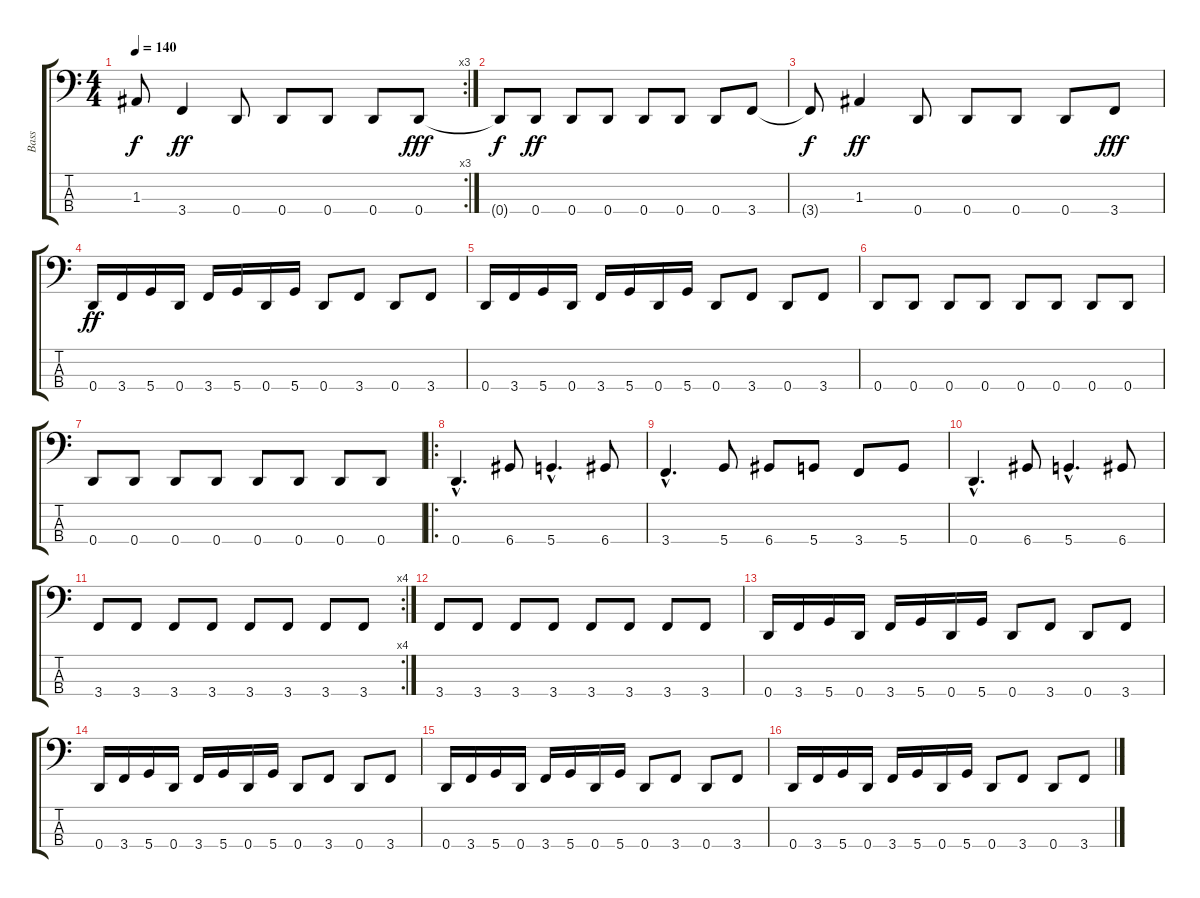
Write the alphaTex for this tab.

\track ("Bass" "Bass") {instrument electricbassfinger}
\staff {score tabs}
\tuning (G2 D2 A1 D1) {hide}
\rc 3
\ts (4 4)
\tempo 140
\clef f4
\ks c
1.3{t}.8{dy f} 3.4.4{dy ff} 0.4.8 0.4.8 0.4.8 0.4.8 0.4.8{dy fff} |
0.4{t}.8{dy f} 0.4.8{dy ff} 0.4.8 0.4.8 0.4.8 0.4.8 0.4.8 3.4.8 |
3.4{t}.8{dy f} 1.3.4{dy ff} 0.4.8 0.4.8 0.4.8 0.4.8 3.4.8{dy fff} |
0.4.16{dy ff} 3.4.16 5.4.16 0.4.16 3.4.16 5.4.16 0.4.16 5.4.16 0.4.8 3.4.8 0.4.8 3.4.8 |
0.4.16 3.4.16 5.4.16 0.4.16 3.4.16 5.4.16 0.4.16 5.4.16 0.4.8 3.4.8 0.4.8 3.4.8 |
0.4.8 0.4.8 0.4.8 0.4.8 0.4.8 0.4.8 0.4.8 0.4.8 |
0.4.8 0.4.8 0.4.8 0.4.8 0.4.8 0.4.8 0.4.8 0.4.8 |
\ro
0.4{hac}.4{d} 6.4.8 5.4{hac}.4{d} 6.4.8 |
3.4{hac}.4{d} 5.4.8 6.4.8 5.4.8 3.4.8 5.4.8 |
0.4{hac}.4{d} 6.4.8 5.4{hac}.4{d} 6.4.8 |
\rc 4
3.4.8 3.4.8 3.4.8 3.4.8 3.4.8 3.4.8 3.4.8 3.4.8 |
3.4.8 3.4.8 3.4.8 3.4.8 3.4.8 3.4.8 3.4.8 3.4.8 |
0.4.16 3.4.16 5.4.16 0.4.16 3.4.16 5.4.16 0.4.16 5.4.16 0.4.8 3.4.8 0.4.8 3.4.8 |
0.4.16 3.4.16 5.4.16 0.4.16 3.4.16 5.4.16 0.4.16 5.4.16 0.4.8 3.4.8 0.4.8 3.4.8 |
0.4.16 3.4.16 5.4.16 0.4.16 3.4.16 5.4.16 0.4.16 5.4.16 0.4.8 3.4.8 0.4.8 3.4.8 |
0.4.16 3.4.16 5.4.16 0.4.16 3.4.16 5.4.16 0.4.16 5.4.16 0.4.8 3.4.8 0.4.8 3.4.8
